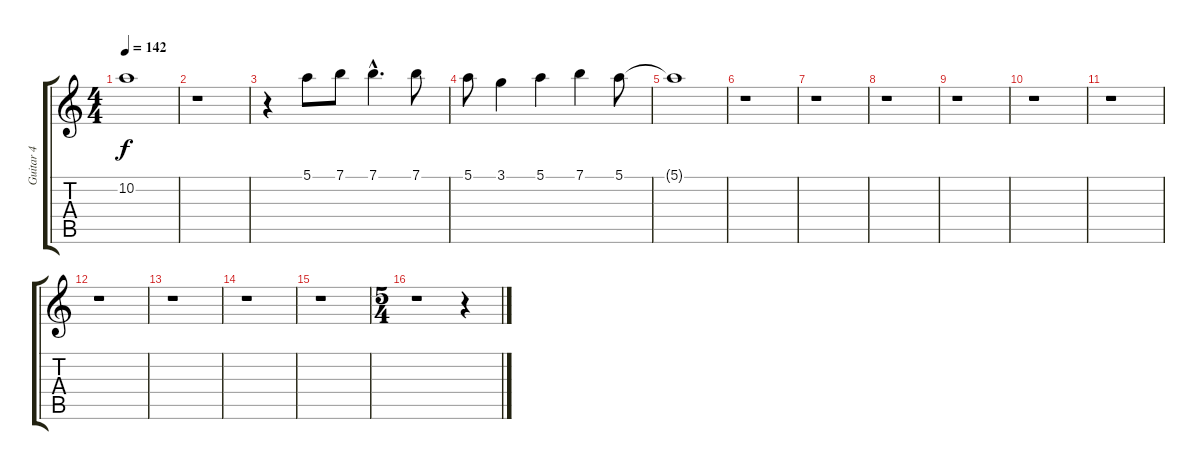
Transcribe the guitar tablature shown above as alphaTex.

\track ("Guitar 4" "Guitar 4") {instrument overdrivenguitar}
\staff {score tabs}
\tuning (E4 B3 G3 D3 A2 E2) {hide}
\ts (4 4)
\tempo 142
\clef g2
\ks c
10.2{t}.1{dy f} |
r.1 |
r.4 5.1.8{volume 14} 7.1.8 7.1{hac}.4{d} 7.1.8 |
5.1.8 3.1.4 5.1.4 7.1.4 5.1.8 |
5.1{t}.1 |
r.1 |
r.1 |
r.1 |
r.1 |
r.1 |
r.1 |
r.1 |
r.1 |
r.1 |
r.1 |
\ts (5 4)
r.1 r.4
